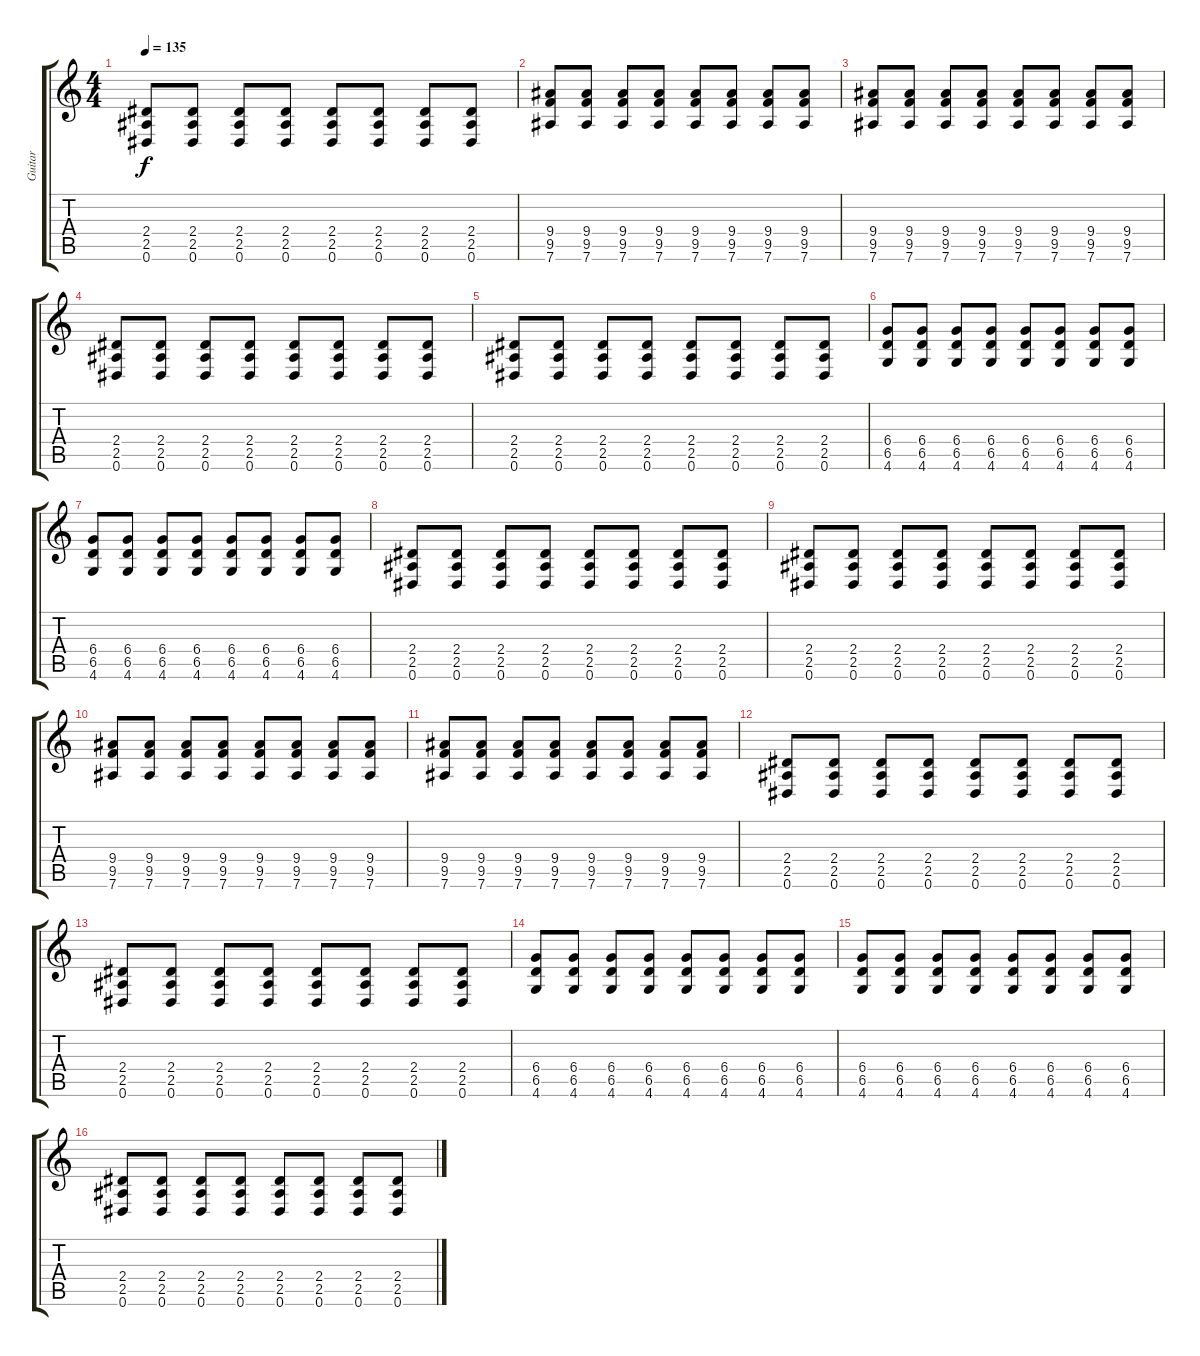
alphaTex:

\track ("Guitar" "Guitar") {instrument electricguitarjazz}
\staff {score tabs}
\tuning (Eb4 Bb3 Gb3 Db3 Ab2 Eb2) {hide}
\ts (4 4)
\tempo 135
\clef g2
\ks c
(2.4 2.5 0.6).8{dy f} (2.4 2.5 0.6).8 (2.4 2.5 0.6).8 (2.4 2.5 0.6).8 (2.4 2.5 0.6).8 (2.4 2.5 0.6).8 (2.4 2.5 0.6).8 (2.4 2.5 0.6).8 |
(9.4 9.5 7.6).8 (9.4 9.5 7.6).8 (9.4 9.5 7.6).8 (9.4 9.5 7.6).8 (9.4 9.5 7.6).8 (9.4 9.5 7.6).8 (9.4 9.5 7.6).8 (9.4 9.5 7.6).8 |
(9.4 9.5 7.6).8 (9.4 9.5 7.6).8 (9.4 9.5 7.6).8 (9.4 9.5 7.6).8 (9.4 9.5 7.6).8 (9.4 9.5 7.6).8 (9.4 9.5 7.6).8 (9.4 9.5 7.6).8 |
(2.4 2.5 0.6).8 (2.4 2.5 0.6).8 (2.4 2.5 0.6).8 (2.4 2.5 0.6).8 (2.4 2.5 0.6).8 (2.4 2.5 0.6).8 (2.4 2.5 0.6).8 (2.4 2.5 0.6).8 |
(2.4 2.5 0.6).8 (2.4 2.5 0.6).8 (2.4 2.5 0.6).8 (2.4 2.5 0.6).8 (2.4 2.5 0.6).8 (2.4 2.5 0.6).8 (2.4 2.5 0.6).8 (2.4 2.5 0.6).8 |
(6.4 6.5 4.6).8 (6.4 6.5 4.6).8 (6.4 6.5 4.6).8 (6.4 6.5 4.6).8 (6.4 6.5 4.6).8 (6.4 6.5 4.6).8 (6.4 6.5 4.6).8 (6.4 6.5 4.6).8 |
(6.4 6.5 4.6).8 (6.4 6.5 4.6).8 (6.4 6.5 4.6).8 (6.4 6.5 4.6).8 (6.4 6.5 4.6).8 (6.4 6.5 4.6).8 (6.4 6.5 4.6).8 (6.4 6.5 4.6).8 |
(2.4 2.5 0.6).8 (2.4 2.5 0.6).8 (2.4 2.5 0.6).8 (2.4 2.5 0.6).8 (2.4 2.5 0.6).8 (2.4 2.5 0.6).8 (2.4 2.5 0.6).8 (2.4 2.5 0.6).8 |
(2.4 2.5 0.6).8 (2.4 2.5 0.6).8 (2.4 2.5 0.6).8 (2.4 2.5 0.6).8 (2.4 2.5 0.6).8 (2.4 2.5 0.6).8 (2.4 2.5 0.6).8 (2.4 2.5 0.6).8 |
(9.4 9.5 7.6).8 (9.4 9.5 7.6).8 (9.4 9.5 7.6).8 (9.4 9.5 7.6).8 (9.4 9.5 7.6).8 (9.4 9.5 7.6).8 (9.4 9.5 7.6).8 (9.4 9.5 7.6).8 |
(9.4 9.5 7.6).8 (9.4 9.5 7.6).8 (9.4 9.5 7.6).8 (9.4 9.5 7.6).8 (9.4 9.5 7.6).8 (9.4 9.5 7.6).8 (9.4 9.5 7.6).8 (9.4 9.5 7.6).8 |
(2.4 2.5 0.6).8 (2.4 2.5 0.6).8 (2.4 2.5 0.6).8 (2.4 2.5 0.6).8 (2.4 2.5 0.6).8 (2.4 2.5 0.6).8 (2.4 2.5 0.6).8 (2.4 2.5 0.6).8 |
(2.4 2.5 0.6).8 (2.4 2.5 0.6).8 (2.4 2.5 0.6).8 (2.4 2.5 0.6).8 (2.4 2.5 0.6).8 (2.4 2.5 0.6).8 (2.4 2.5 0.6).8 (2.4 2.5 0.6).8 |
(6.4 6.5 4.6).8 (6.4 6.5 4.6).8 (6.4 6.5 4.6).8 (6.4 6.5 4.6).8 (6.4 6.5 4.6).8 (6.4 6.5 4.6).8 (6.4 6.5 4.6).8 (6.4 6.5 4.6).8 |
(6.4 6.5 4.6).8 (6.4 6.5 4.6).8 (6.4 6.5 4.6).8 (6.4 6.5 4.6).8 (6.4 6.5 4.6).8 (6.4 6.5 4.6).8 (6.4 6.5 4.6).8 (6.4 6.5 4.6).8 |
(2.4 2.5 0.6).8 (2.4 2.5 0.6).8 (2.4 2.5 0.6).8 (2.4 2.5 0.6).8 (2.4 2.5 0.6).8 (2.4 2.5 0.6).8 (2.4 2.5 0.6).8 (2.4 2.5 0.6).8
